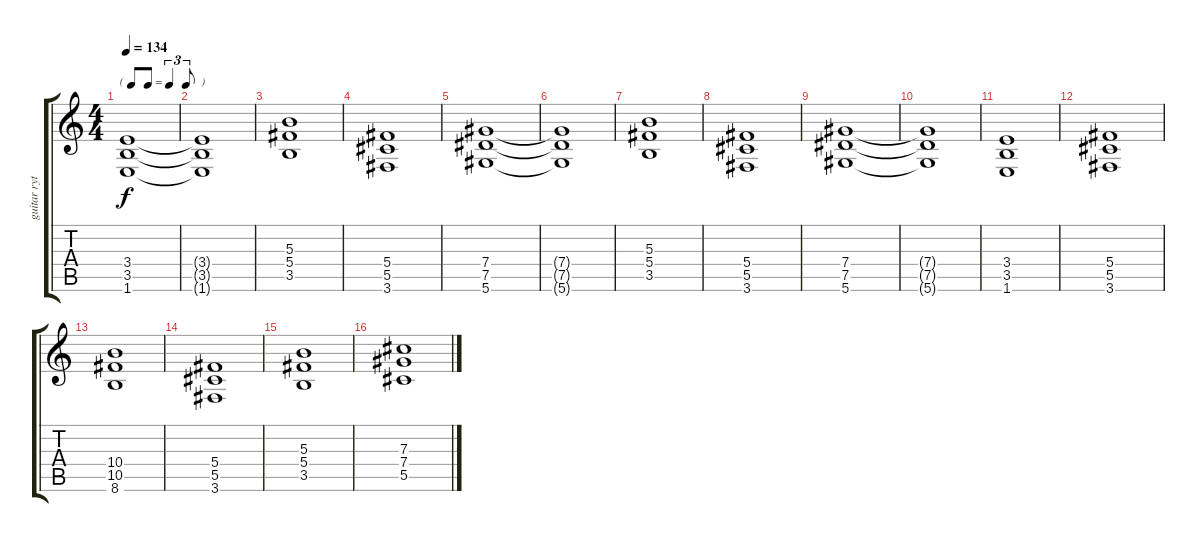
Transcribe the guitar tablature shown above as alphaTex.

\track ("guitar rythem" "guitar ryt") {instrument distortionguitar}
\staff {score tabs}
\tuning (Eb4 Bb3 Gb3 Db3 Ab2 Eb2) {hide}
\ts (4 4)
\tf triplet8th
\tempo 134
\clef g2
\ks c
(3.4 3.5 1.6).1{dy f} |
(3.4{t} 3.5{t} 1.6{t}).1 |
(5.3 5.4 3.5).1 |
(5.4 5.5 3.6).1 |
(7.4 7.5 5.6).1 |
(7.4{t} 7.5{t} 5.6{t}).1 |
(5.3 5.4 3.5).1 |
(5.4 5.5 3.6).1 |
(7.4 7.5 5.6).1 |
(7.4{t} 7.5{t} 5.6{t}).1 |
(3.4 3.5 1.6).1 |
(5.4 5.5 3.6).1 |
(10.4 10.5 8.6).1 |
(5.4 5.5 3.6).1 |
(5.3 5.4 3.5).1 |
(7.3 7.4 5.5).1
